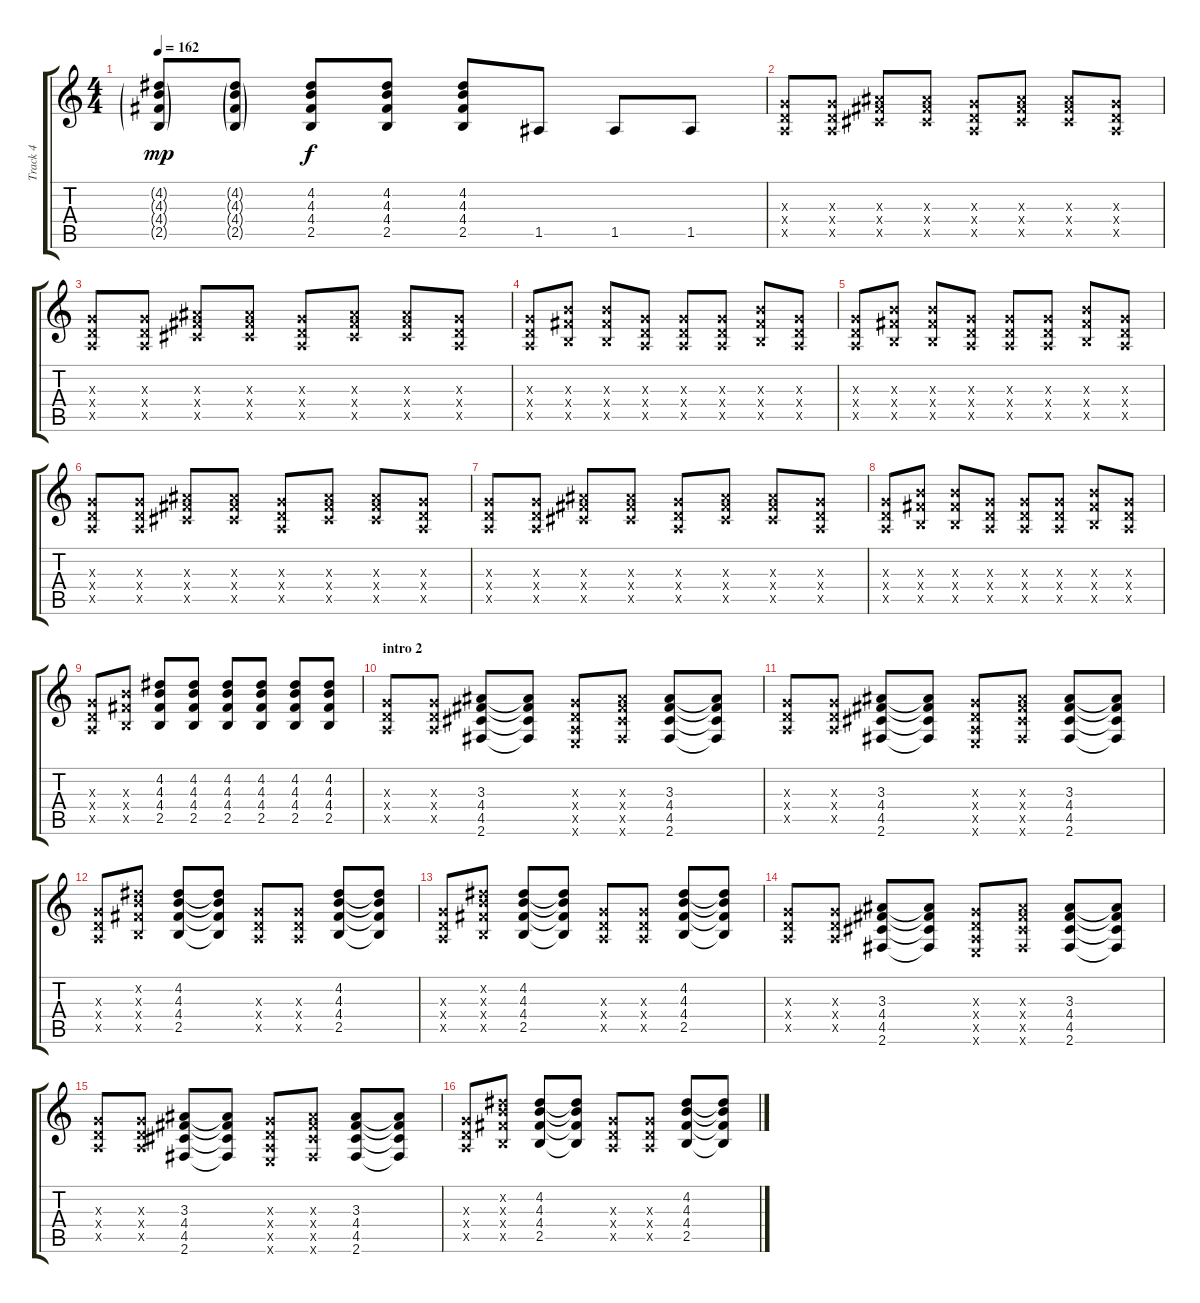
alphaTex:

\track ("Track 4" "Track 4") {instrument electricguitarclean}
\staff {score tabs}
\tuning (E4 B3 G3 D3 A2 E2) {hide}
\ts (4 4)
\tempo 162
\clef g2
\ks c
(4.2{g} 4.3{g} 4.4{g} 2.5{g}).8{dy mp} (4.2{g} 4.3{g} 4.4{g} 2.5{g}).8 (4.2 4.3 4.4 2.5).8{dy f} (4.2 4.3 4.4 2.5).8 (4.2 4.3 4.4 2.5).8 1.5.8 1.5.8 1.5.8 |
(0.3{x} 0.4{x} 0.5{x}).8 (0.3{x} 0.4{x} 0.5{x}).8 (3.3{x} 4.4{x} 4.5{x}).8 (3.3{x} 4.4{x} 4.5{x}).8 (0.3{x} 0.4{x} 0.5{x}).8 (3.3{x} 4.4{x} 4.5{x}).8 (3.3{x} 4.4{x} 4.5{x}).8 (0.3{x} 0.4{x} 0.5{x}).8 |
(0.3{x} 0.4{x} 0.5{x}).8 (0.3{x} 0.4{x} 0.5{x}).8 (3.3{x} 4.4{x} 4.5{x}).8 (3.3{x} 4.4{x} 4.5{x}).8 (0.3{x} 0.4{x} 0.5{x}).8 (3.3{x} 4.4{x} 4.5{x}).8 (3.3{x} 4.4{x} 4.5{x}).8 (0.3{x} 0.4{x} 0.5{x}).8 |
(0.3{x} 0.4{x} 0.5{x}).8 (4.3{x} 4.4{x} 2.5{x}).8 (4.3{x} 4.4{x} 2.5{x}).8 (0.3{x} 0.4{x} 0.5{x}).8 (0.3{x} 0.4{x} 0.5{x}).8 (0.3{x} 0.4{x} 0.5{x}).8 (4.3{x} 4.4{x} 2.5{x}).8 (0.3{x} 0.4{x} 0.5{x}).8 |
(0.3{x} 0.4{x} 0.5{x}).8 (4.3{x} 4.4{x} 2.5{x}).8 (4.3{x} 4.4{x} 2.5{x}).8 (0.3{x} 0.4{x} 0.5{x}).8 (0.3{x} 0.4{x} 0.5{x}).8 (0.3{x} 0.4{x} 0.5{x}).8 (4.3{x} 4.4{x} 2.5{x}).8 (0.3{x} 0.4{x} 0.5{x}).8 |
(0.3{x} 0.4{x} 0.5{x}).8 (0.3{x} 0.4{x} 0.5{x}).8 (3.3{x} 4.4{x} 4.5{x}).8 (3.3{x} 4.4{x} 4.5{x}).8 (0.3{x} 0.4{x} 0.5{x}).8 (3.3{x} 4.4{x} 4.5{x}).8 (3.3{x} 4.4{x} 4.5{x}).8 (0.3{x} 0.4{x} 0.5{x}).8 |
(0.3{x} 0.4{x} 0.5{x}).8 (0.3{x} 0.4{x} 0.5{x}).8 (3.3{x} 4.4{x} 4.5{x}).8 (3.3{x} 4.4{x} 4.5{x}).8 (0.3{x} 0.4{x} 0.5{x}).8 (3.3{x} 4.4{x} 4.5{x}).8 (3.3{x} 4.4{x} 4.5{x}).8 (0.3{x} 0.4{x} 0.5{x}).8 |
(0.3{x} 0.4{x} 0.5{x}).8 (4.3{x} 4.4{x} 2.5{x}).8 (4.3{x} 4.4{x} 2.5{x}).8 (0.3{x} 0.4{x} 0.5{x}).8 (0.3{x} 0.4{x} 0.5{x}).8 (0.3{x} 0.4{x} 0.5{x}).8 (4.3{x} 4.4{x} 2.5{x}).8 (0.3{x} 0.4{x} 0.5{x}).8 |
(0.3{x} 0.4{x} 0.5{x}).8 (4.3{x} 4.4{x} 2.5{x}).8 (4.2 4.3 4.4 2.5).8 (4.2 4.3 4.4 2.5).8 (4.2 4.3 4.4 2.5).8 (4.2 4.3 4.4 2.5).8 (4.2 4.3 4.4 2.5).8 (4.2 4.3 4.4 2.5).8 |
\section ("" "intro 2")
(0.3{x} 0.4{x} 0.5{x}).8 (0.3{x} 0.4{x} 0.5{x}).8 (3.3 4.4 4.5 2.6).8 (3.3{t} 4.4{t} 4.5{t} 2.6{t}).8 (0.3{x} 0.4{x} 0.5{x} 0.6{x}).8 (3.3{x} 4.4{x} 4.5{x} 2.6{x}).8 (3.3 4.4 4.5 2.6).8 (3.3{t} 4.4{t} 4.5{t} 2.6{t}).8 |
(0.3{x} 0.4{x} 0.5{x}).8 (0.3{x} 0.4{x} 0.5{x}).8 (3.3 4.4 4.5 2.6).8 (3.3{t} 4.4{t} 4.5{t} 2.6{t}).8 (0.3{x} 0.4{x} 0.5{x} 0.6{x}).8 (3.3{x} 4.4{x} 4.5{x} 2.6{x}).8 (3.3 4.4 4.5 2.6).8 (3.3{t} 4.4{t} 4.5{t} 2.6{t}).8 |
(0.3{x} 0.4{x} 0.5{x}).8 (4.2{x} 4.3{x} 4.4{x} 2.5{x}).8 (4.2 4.3 4.4 2.5).8 (4.2{t} 4.3{t} 4.4{t} 2.5{t}).8 (0.3{x} 0.4{x} 0.5{x}).8 (0.3{x} 0.4{x} 0.5{x}).8 (4.2 4.3 4.4 2.5).8 (4.2{t} 4.3{t} 4.4{t} 2.5{t}).8 |
(0.3{x} 0.4{x} 0.5{x}).8 (4.2{x} 4.3{x} 4.4{x} 2.5{x}).8 (4.2 4.3 4.4 2.5).8 (4.2{t} 4.3{t} 4.4{t} 2.5{t}).8 (0.3{x} 0.4{x} 0.5{x}).8 (0.3{x} 0.4{x} 0.5{x}).8 (4.2 4.3 4.4 2.5).8 (4.2{t} 4.3{t} 4.4{t} 2.5{t}).8 |
(0.3{x} 0.4{x} 0.5{x}).8 (0.3{x} 0.4{x} 0.5{x}).8 (3.3 4.4 4.5 2.6).8 (3.3{t} 4.4{t} 4.5{t} 2.6{t}).8 (0.3{x} 0.4{x} 0.5{x} 0.6{x}).8 (3.3{x} 4.4{x} 4.5{x} 2.6{x}).8 (3.3 4.4 4.5 2.6).8 (3.3{t} 4.4{t} 4.5{t} 2.6{t}).8 |
(0.3{x} 0.4{x} 0.5{x}).8 (0.3{x} 0.4{x} 0.5{x}).8 (3.3 4.4 4.5 2.6).8 (3.3{t} 4.4{t} 4.5{t} 2.6{t}).8 (0.3{x} 0.4{x} 0.5{x} 0.6{x}).8 (3.3{x} 4.4{x} 4.5{x} 2.6{x}).8 (3.3 4.4 4.5 2.6).8 (3.3{t} 4.4{t} 4.5{t} 2.6{t}).8 |
(0.3{x} 0.4{x} 0.5{x}).8 (4.2{x} 4.3{x} 4.4{x} 2.5{x}).8 (4.2 4.3 4.4 2.5).8 (4.2{t} 4.3{t} 4.4{t} 2.5{t}).8 (0.3{x} 0.4{x} 0.5{x}).8 (0.3{x} 0.4{x} 0.5{x}).8 (4.2 4.3 4.4 2.5).8 (4.2{t} 4.3{t} 4.4{t} 2.5{t}).8
